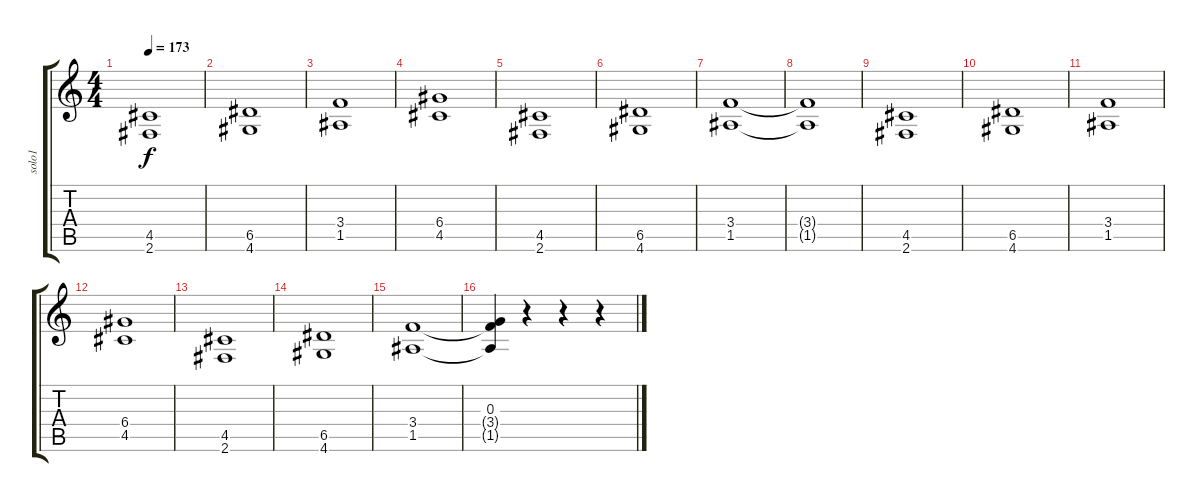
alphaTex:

\track ("solo1" "solo1") {instrument distortionguitar}
\staff {score tabs}
\tuning (E4 B3 G3 D3 A2 E2) {hide}
\ts (4 4)
\tempo 173
\clef g2
\ks c
(4.5 2.6).1{dy f} |
(6.5 4.6).1 |
(3.4 1.5).1 |
(6.4 4.5).1 |
(4.5 2.6).1 |
(6.5 4.6).1 |
(3.4 1.5).1 |
(3.4{t} 1.5{t}).1 |
(4.5 2.6).1 |
(6.5 4.6).1 |
(3.4 1.5).1 |
(6.4 4.5).1 |
(4.5 2.6).1 |
(6.5 4.6).1 |
(3.4 1.5).1 |
(0.3 3.4{t} 1.5{t}).4 r.4 r.4 r.4
